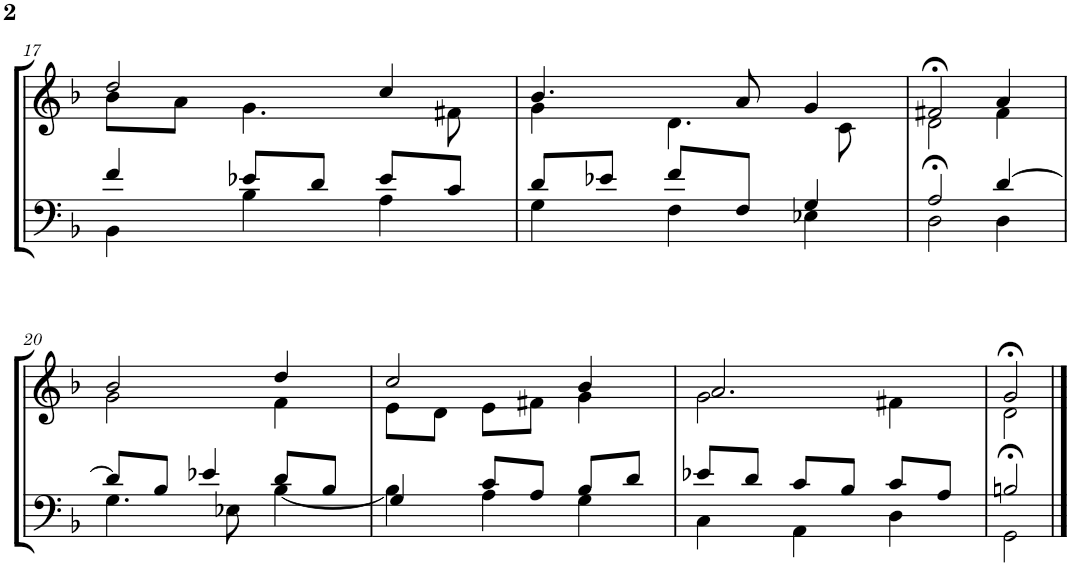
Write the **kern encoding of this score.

**kern	**kern
*part2	*part1
*staff2	*staff1
*I"Tenor/Baß	*I"Sopran/Alt
!!LO:PB:g=z
*clefF4	*clefG2
*k[b-]	*k[b-]
*M3/4	*M3/4
=17	=17
*^	*^
4f/	4BB-\	2dd/	8b-\L
.	.	.	8a\J
8e-X/L	4B-\	.	4.g\
8d/J	.	.	.
8e-/L	4A\	4cc/	.
8c/J	.	.	8f#X\
=18	=18	=18	=18
8d/L	4G\	4.b-/	4g\
8e-X/J	.	.	.
8f/L	4F\	.	4.d\
8F/J	.	8a/	.
4G/	4E-X\	4g/	.
.	.	.	8c\
=19	=19	=19	=19
2A/	2D>\	2f#X>/	2d\
[4d/	4D\	4a/	4f#\
!!LO:LB:g=z	!!
=20	=20	=20	=20
8d/L]	4.G\	2b-/	2g\
8B-/J	.	.	.
4e-X/	.	.	.
.	8E-X\	.	.
8d/L	[4B-\	4dd/	4f\
8B-/J	.	.	.
=21	=21	=21	=21
4G/	4B-\]	2cc/	8e\L
.	.	.	8d\J
8c/L	4A\	.	8e\L
8A/J	.	.	8f#X\J
8B-/L	4G\	4b-/	4g\
8d/J	.	.	.
=22	=22	=22	=22
8e-X/L	4C\	2.a/	2g\
8d/J	.	.	.
8c/L	4AA\	.	.
8B-/J	.	.	.
8c/L	4D\	.	4f#X\
8A/J	.	.	.
=23	=23	=23	=23
2Bn/	2GG>\	2g>/	2d\
*v	*v	*	*
*	*v	*v
==	==
*-	*-
